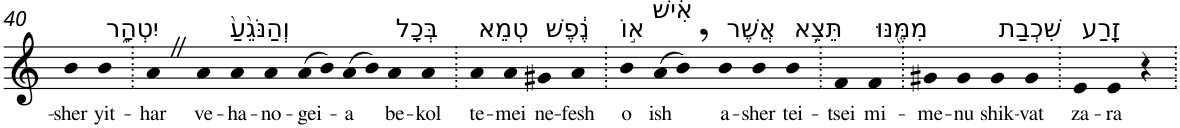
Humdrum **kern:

**kern	**text
*part1	*part1
*staff1	*staff1
*I"Piano	*
*I'Pno	*
!!LO:PB:g=z
*clefG2	*
*k[]	*
=40	=40
!	!LO:LY:b
4b	-sher
!LO:TX:a:t=יִטְהָ֑ר	!
!	!LO:LY:b
4b	yit-
=41.	=41.
!	!LO:LY:b
4aZ	-har
!LO:TX:a:t=וְהַנֹּגֵ֙עַ֙	!
!	!LO:LY:b
4a	ve-
!	!LO:LY:b
4a	-ha-
!	!LO:LY:b
4a	-no-
!	!LO:LY:b
(>8a	-gei-
8b)	.
!	!LO:LY:b
(>8a	-a
8b)	.
!LO:TX:a:t=בְּכָל	!
!	!LO:LY:b
4a	be-
!	!LO:LY:b
4a	-kol
=42.	=42.
!LO:TX:a:t=טְמֵא	!
!	!LO:LY:b
4a	te-
!	!LO:LY:b
4a	-mei
!LO:TX:a:t=נֶ֔פֶשׁ	!
!	!LO:LY:b
4g#X	ne-
!	!LO:LY:b
4a	-fesh
=43.	=43.
!LO:TX:a:t=א֣וֹ	!
!	!LO:LY:b
4b	o
!LO:TX:a:t=אִ֔ישׁ	!
!	!LO:LY:b
(>8a	ish
8b,)	.
!LO:TX:a:t=אֲשֶׁר	!
!	!LO:LY:b
4b	a-
!	!LO:LY:b
4b	-sher
!LO:TX:a:t=תֵּצֵ֥א	!
!	!LO:LY:b
4b	tei-
=44.	=44.
!	!LO:LY:b
4f	-tsei
!LO:TX:a:t=מִמֶּ֖נּוּ	!
!	!LO:LY:b
4f	mi-
=45.	=45.
!	!LO:LY:b
4g#X	-me-
!	!LO:LY:b
4g#	-nu
!LO:TX:a:t=שִׁכְבַת	!
!	!LO:LY:b
4g#	shik-
!	!LO:LY:b
4g#	-vat
=46.	=46.
!LO:TX:a:t=זָֽרַע	!
!	!LO:LY:b
4e	za-
!	!LO:LY:b
4e	-ra
4r	.
=.	=.
*-	*-
